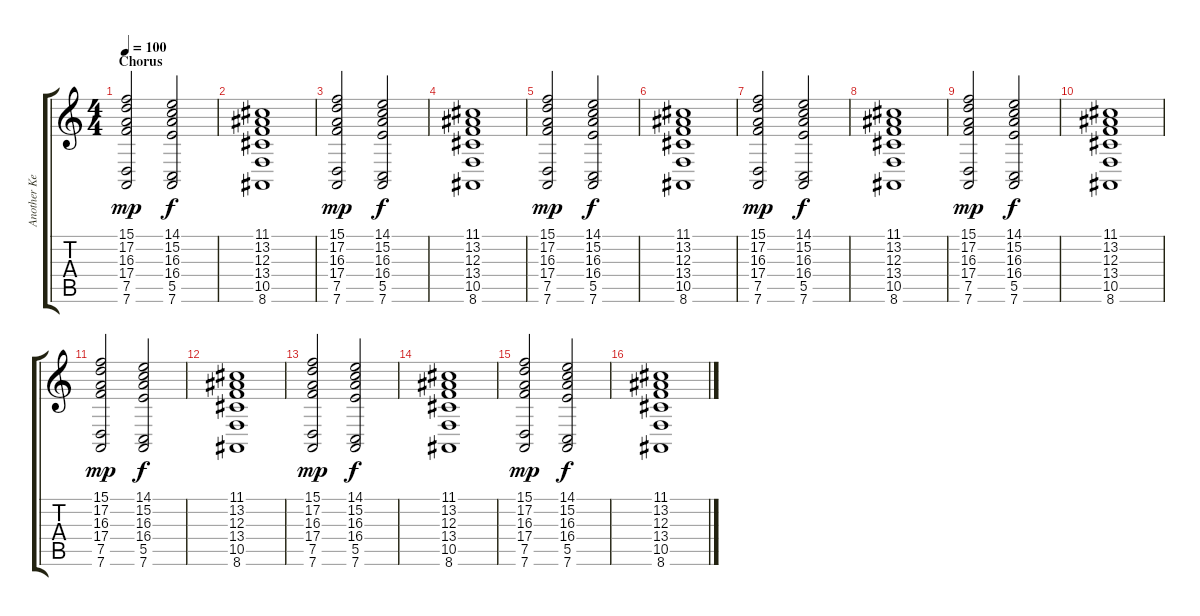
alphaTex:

\track ("Another Keyboards" "Another Ke") {instrument pad2warm}
\staff {score tabs}
\tuning (D4 A3 F3 C3 G2 D2) {hide}
\ts (4 4)
\section ("" "Chorus")
\tempo 100
\clef g2
\ks c
(15.1 17.2 16.3 17.4 7.5 7.6).2{dy mp} (14.1 15.2 16.3 16.4 5.5 7.6).2{dy f} |
(11.1 13.2 12.3 13.4 10.5 8.6).1 |
(15.1 17.2 16.3 17.4 7.5 7.6).2{dy mp} (14.1 15.2 16.3 16.4 5.5 7.6).2{dy f} |
(11.1 13.2 12.3 13.4 10.5 8.6).1 |
(15.1 17.2 16.3 17.4 7.5 7.6).2{dy mp} (14.1 15.2 16.3 16.4 5.5 7.6).2{dy f} |
(11.1 13.2 12.3 13.4 10.5 8.6).1 |
(15.1 17.2 16.3 17.4 7.5 7.6).2{dy mp} (14.1 15.2 16.3 16.4 5.5 7.6).2{dy f} |
(11.1 13.2 12.3 13.4 10.5 8.6).1 |
(15.1 17.2 16.3 17.4 7.5 7.6).2{dy mp} (14.1 15.2 16.3 16.4 5.5 7.6).2{dy f} |
(11.1 13.2 12.3 13.4 10.5 8.6).1 |
(15.1 17.2 16.3 17.4 7.5 7.6).2{dy mp} (14.1 15.2 16.3 16.4 5.5 7.6).2{dy f} |
(11.1 13.2 12.3 13.4 10.5 8.6).1 |
(15.1 17.2 16.3 17.4 7.5 7.6).2{dy mp} (14.1 15.2 16.3 16.4 5.5 7.6).2{dy f} |
(11.1 13.2 12.3 13.4 10.5 8.6).1 |
(15.1 17.2 16.3 17.4 7.5 7.6).2{dy mp volume 6} (14.1 15.2 16.3 16.4 5.5 7.6).2{dy f} |
(11.1 13.2 12.3 13.4 10.5 8.6).1{volume 0}
